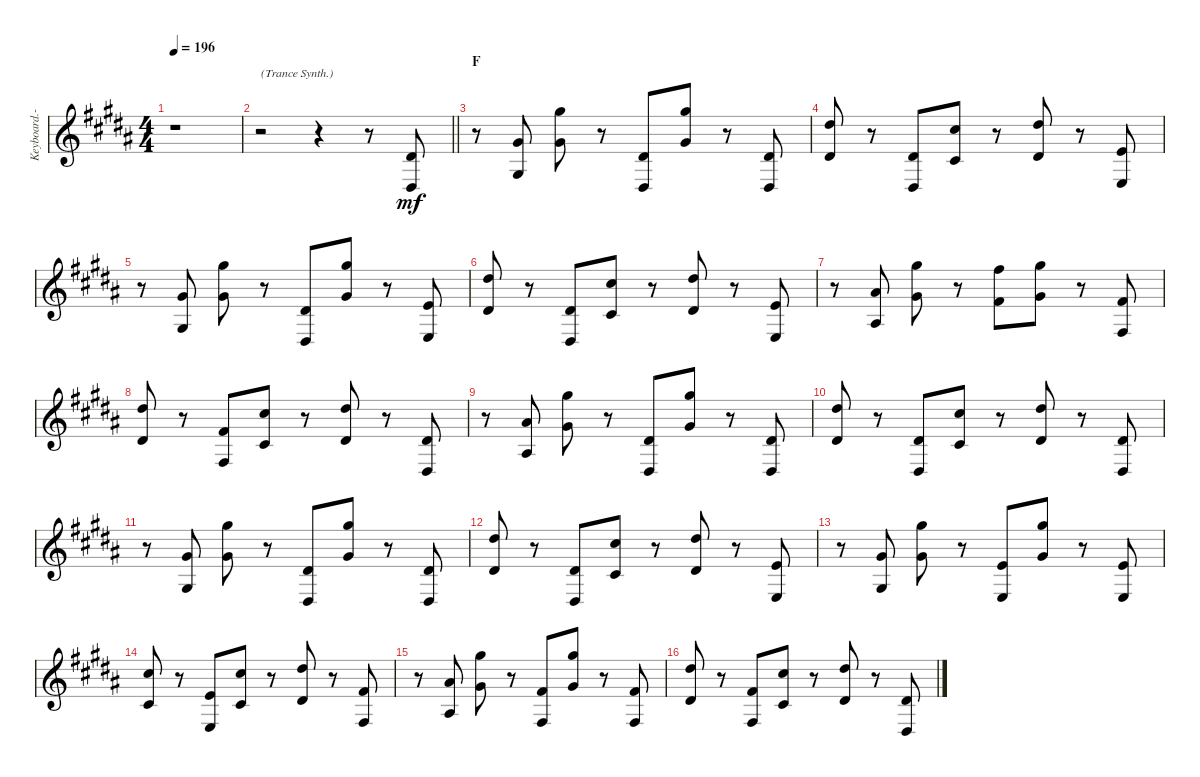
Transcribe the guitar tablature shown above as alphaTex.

\track ("Keyboard.-II" "Keyboard.-") {instrument glockenspiel}
\staff {score}
\tuning (E4 B3 G3 D3 A2 E2 B1) {hide}
\ts (4 4)
\tempo 196
\clef g2
\ks b
r.1{dy f} |
\barLineRight lightlight
r.2{txt "(Trance Synth.)"} r.4 r.8{instrument fx8scifi} (4.2 1.4).8{dy mf} |
\section ("" "F")
r.8 (4.1 1.3).8 (16.1 13.3).8 r.8 (4.2 1.4).8 (16.1 13.3).8 r.8 (4.2 1.4).8 |
(11.1 8.3).8 r.8 (4.2 1.4).8 (9.1 6.3).8 r.8 (11.1 8.3).8 r.8 (0.1 2.4).8 |
r.8 (4.1 1.3).8 (16.1 13.3).8 r.8 (4.2 1.4).8 (16.1 13.3).8 r.8 (0.1 2.4).8 |
(11.1 8.3).8 r.8 (4.2 1.4).8 (9.1 6.3).8 r.8 (11.1 8.3).8 r.8 (0.1 2.4).8 |
r.8 (6.1 3.3).8 (16.1 13.3).8 r.8 (14.1 11.3).8 (16.1 13.3).8 r.8 (2.1 4.4).8 |
(11.1 8.3).8 r.8 (2.1 4.4).8 (9.1 6.3).8 r.8 (11.1 8.3).8 r.8 (4.2 1.4).8 |
r.8 (6.1 3.3).8 (16.1 13.3).8 r.8 (4.2 1.4).8 (16.1 13.3).8 r.8 (4.2 1.4).8 |
(11.1 8.3).8 r.8 (4.2 1.4).8 (9.1 6.3).8 r.8 (11.1 8.3).8 r.8 (4.2 1.4).8 |
r.8 (4.1 1.3).8 (16.1 13.3).8 r.8 (4.2 1.4).8 (16.1 13.3).8 r.8 (4.2 1.4).8 |
(11.1 8.3).8 r.8 (4.2 1.4).8 (9.1 6.3).8 r.8 (11.1 8.3).8 r.8 (0.1 2.4).8 |
r.8 (4.1 1.3).8 (16.1 13.3).8 r.8 (0.1 2.4).8 (16.1 13.3).8 r.8 (0.1 2.4).8 |
(9.1 6.3).8 r.8 (0.1 2.4).8 (9.1 6.3).8 r.8 (11.1 8.3).8 r.8 (2.1 4.4).8 |
r.8 (6.1 3.3).8 (16.1 13.3).8 r.8 (2.1 4.4).8 (16.1 13.3).8 r.8 (2.1 4.4).8 |
(11.1 8.3).8 r.8 (2.1 4.4).8 (9.1 6.3).8 r.8 (11.1 8.3).8 r.8 (4.2 1.4).8
